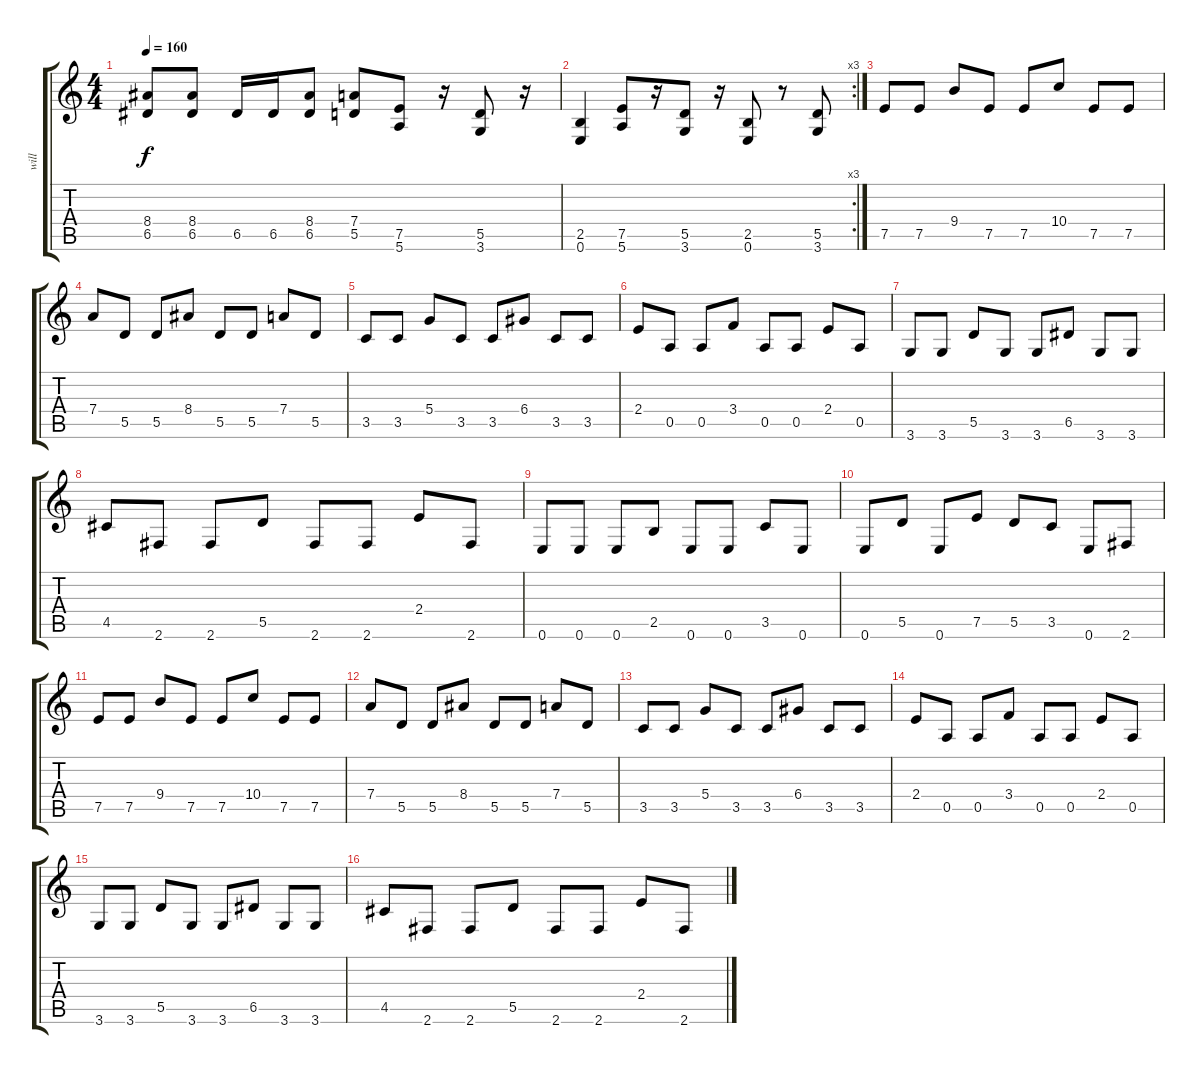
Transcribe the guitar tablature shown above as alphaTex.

\track ("will" "will") {instrument distortionguitar}
\staff {score tabs}
\tuning (E4 B3 G3 D3 A2 E2) {hide}
\ts (4 4)
\tempo 160
\clef g2
\ks c
(8.4{t} 6.5{t}).8{dy f} (8.4 6.5).8 6.5.16 6.5.16 (8.4 6.5).8 (7.4 5.5).8 (7.5 5.6).8 r.16 (5.5 3.6).8 r.16 |
\rc 3
(2.5 0.6).4 (7.5 5.6).8 r.16 (5.5 3.6).8 r.16 (2.5 0.6).8 r.8 (5.5 3.6).8 |
7.5.8 7.5.8 9.4.8 7.5.8 7.5.8 10.4.8 7.5.8 7.5.8 |
7.4.8 5.5.8 5.5.8 8.4.8 5.5.8 5.5.8 7.4.8 5.5.8 |
3.5.8 3.5.8 5.4.8 3.5.8 3.5.8 6.4.8 3.5.8 3.5.8 |
2.4.8 0.5.8 0.5.8 3.4.8 0.5.8 0.5.8 2.4.8 0.5.8 |
3.6.8 3.6.8 5.5.8 3.6.8 3.6.8 6.5.8 3.6.8 3.6.8 |
4.5.8 2.6.8 2.6.8 5.5.8 2.6.8 2.6.8 2.4.8 2.6.8 |
0.6.8 0.6.8 0.6.8 2.5.8 0.6.8 0.6.8 3.5.8 0.6.8 |
0.6.8 5.5.8 0.6.8 7.5.8 5.5.8 3.5.8 0.6.8 2.6.8 |
7.5.8 7.5.8 9.4.8 7.5.8 7.5.8 10.4.8 7.5.8 7.5.8 |
7.4.8 5.5.8 5.5.8 8.4.8 5.5.8 5.5.8 7.4.8 5.5.8 |
3.5.8 3.5.8 5.4.8 3.5.8 3.5.8 6.4.8 3.5.8 3.5.8 |
2.4.8 0.5.8 0.5.8 3.4.8 0.5.8 0.5.8 2.4.8 0.5.8 |
3.6.8 3.6.8 5.5.8 3.6.8 3.6.8 6.5.8 3.6.8 3.6.8 |
4.5.8 2.6.8 2.6.8 5.5.8 2.6.8 2.6.8 2.4.8 2.6.8
